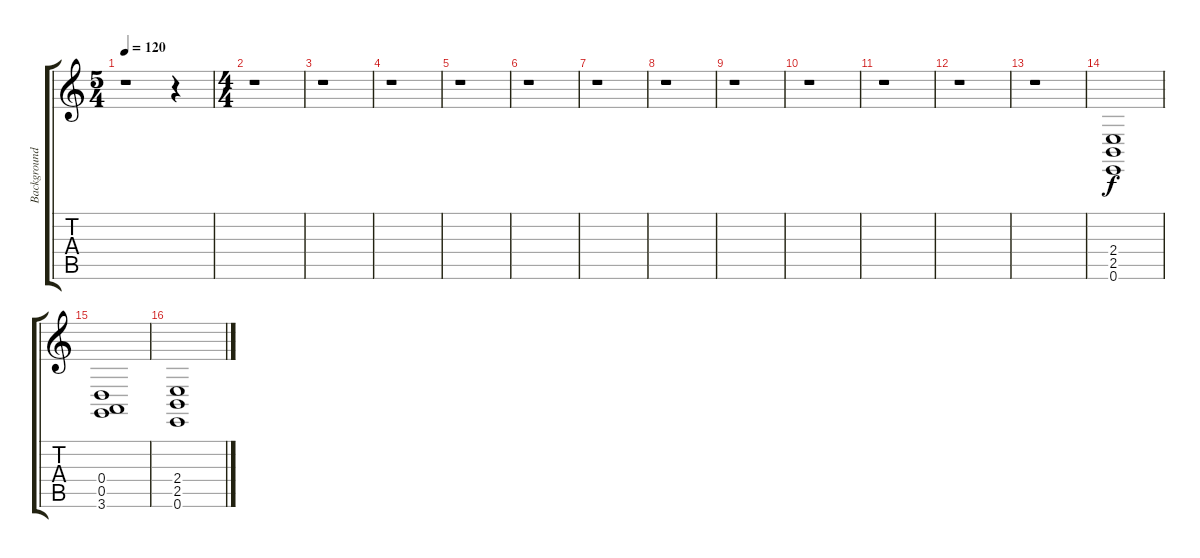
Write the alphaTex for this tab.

\track ("Background Organ" "Background") {instrument churchorgan}
\staff {score tabs}
\tuning (E4 B3 G3 D3 A2 E2) {hide}
\ts (5 4)
\tempo 120
\clef g2
\ks c
r.1{dy f instrument churchorgan} r.4 |
\ts (4 4)
r.1 |
r.1 |
r.1 |
r.1 |
r.1 |
r.1 |
r.1 |
r.1 |
r.1 |
r.1 |
r.1 |
r.1 |
(2.4 2.5 0.6).1 |
(0.4 0.5 3.6).1 |
(2.4 2.5 0.6).1
